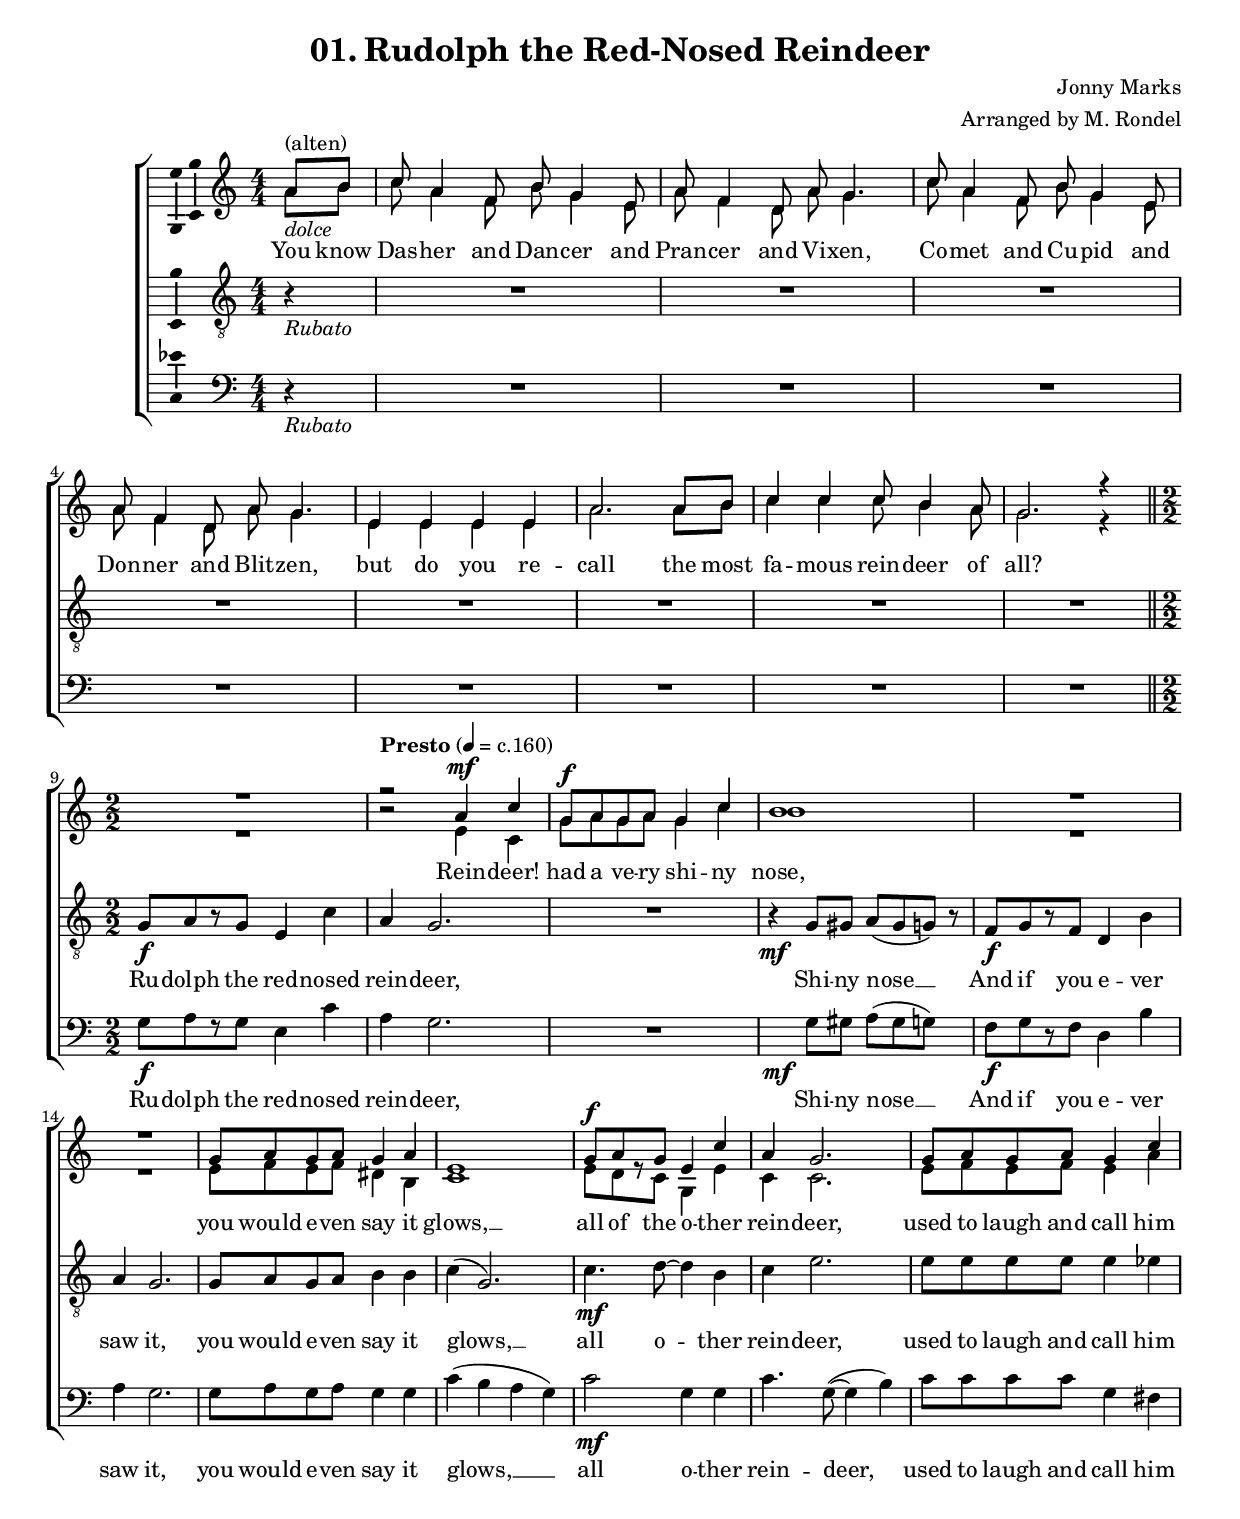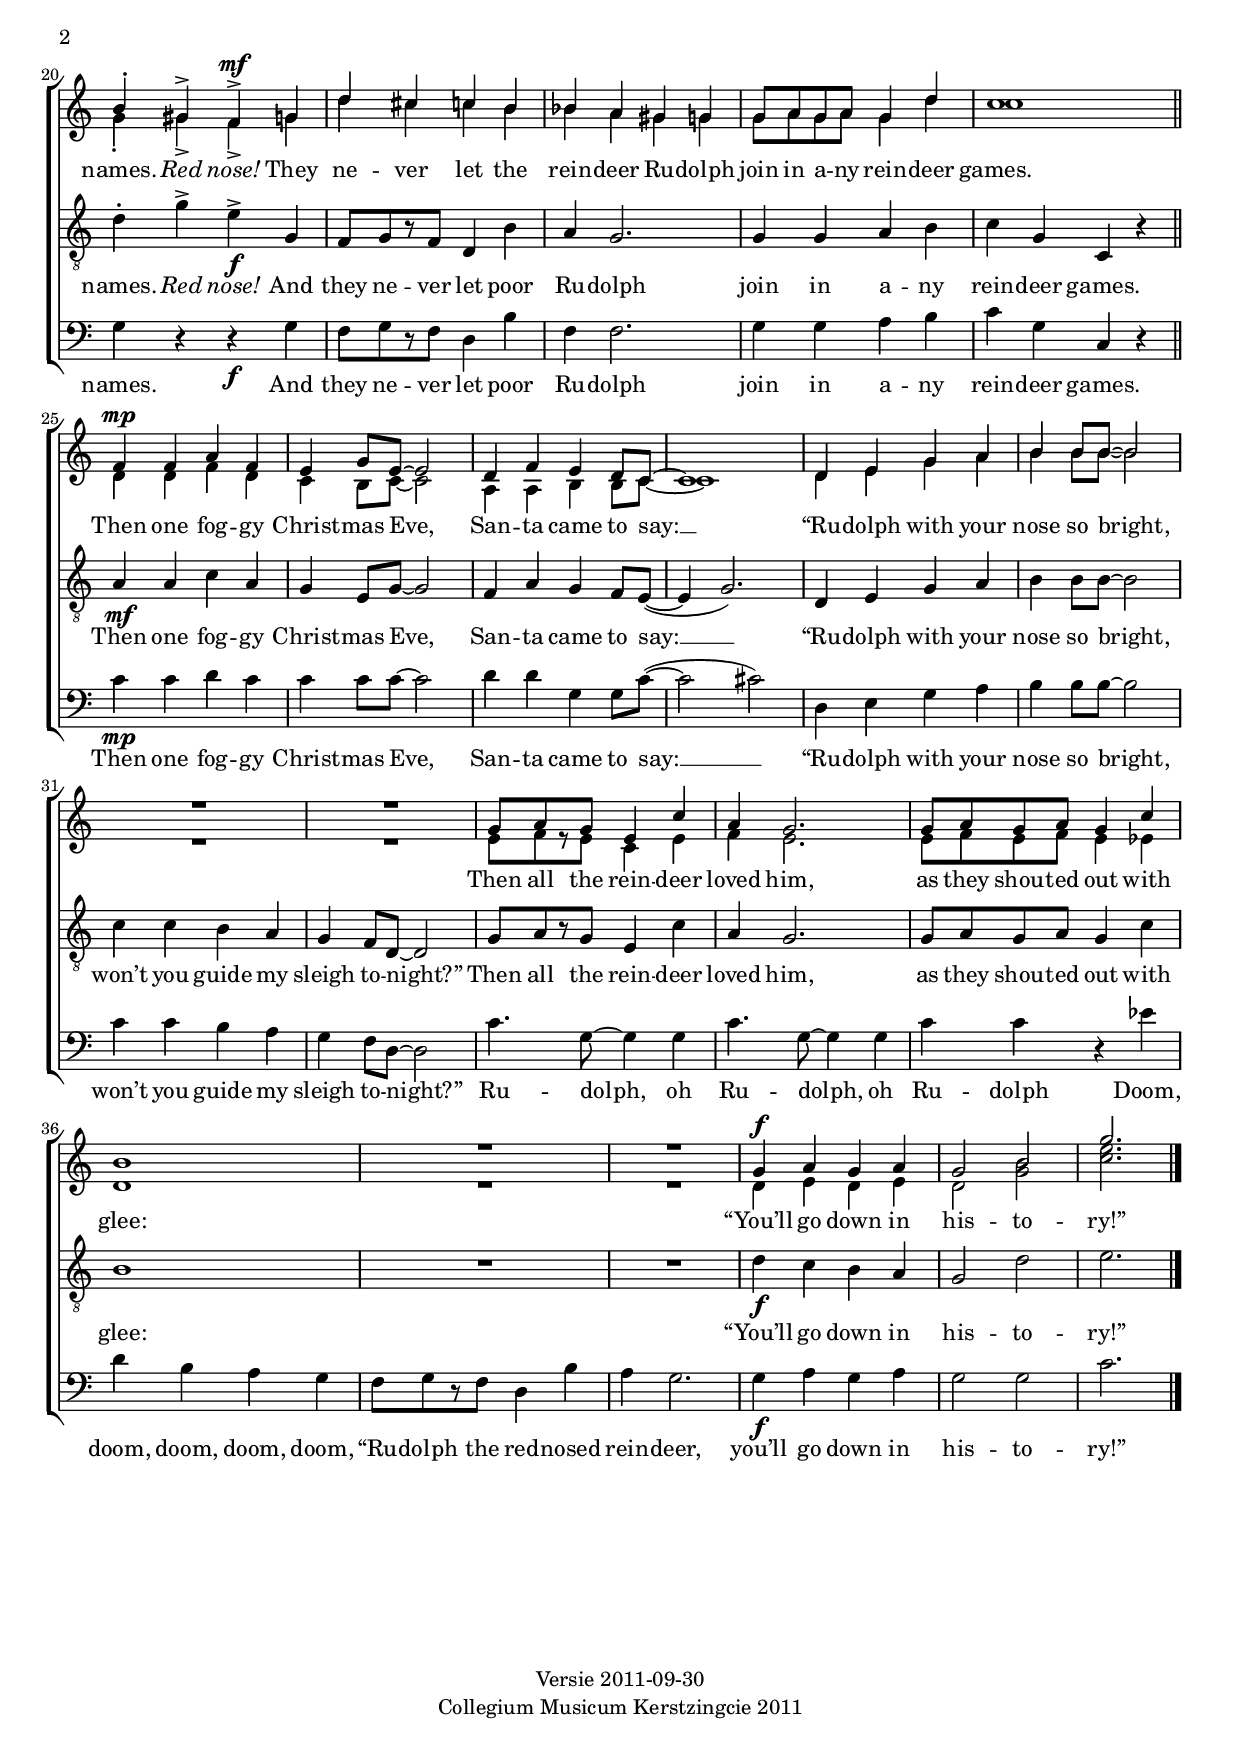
% vim: set fileformat=dos:
\version "2.12.3"

% vim: set fileformat=dos:

soprano =  \relative a' {
  \dynamicUp
  \clef "treble" \key c \major \numericTimeSignature\time 4/4 
  \partial 4 a8 _\markup{ \italic {dolce} } ^"(alten)" [ b8 ] | % 1
  c8 a4 f8 b8 g4 e8 | % 2
  a8 f4 d8 a'8 g4. | % 3
  c8 a4 f8 b8 g4 e8 | % 4
  a8 f4 d8 a'8 g4. | % 5
  e4 e4 e4 e4 | % 6
  a2. a8 [ b8 ] | % 7
  c4 c4 c8 b4 a8 | % 8
  g2. r4 \bar "||"
  | % 9
  \time 2/2  | % 9
   R1 | \barNumberCheck #10
  r2^\markup{ \bold {Presto}
    \concat {
        (
        \smaller \general-align #Y #DOWN \note #"4" #1
        " = c."
        160
        )
      }
  }
  a4\mf c4 | % 11
  | % 11
  g8 \f [ a8 g8 a8 ] g4 c4 | % 12
  b1 | % 13
  R1*2 | % 15
  g8 [ a8 g8 a8 ] g4 a4 | % 16
  e1 | % 17
  | % 17
  g8 \f [ a8 s8 g8 ] e4 c'4 | % 18
  a4 g2. | % 19
  g8 [ a8 g8 a8 ] g4 c4 | \barNumberCheck #20
  b4-. gis4-> f4->\mf g4 | % 21
  d'4 cis4 c4 b4 | % 22
  bes4 a4 gis4 g4 | % 23
  g8 [ a8 g8 a8 ] g4 d'4 | % 24
  c1 \bar "||"
  f,4 \mp f4 a4 f4 | % 26
  e4 g8 [ e8 ] ~ e2 | % 27
  d4 f4 e4 d8 [ c8 ~ ] | % 28
  c1 | % 29
  d4 e4 g4 a4 | \barNumberCheck #30
  b4 b8 [ b8 ~ ] b2 | % 31
  R1*2 | % 33
  g8 [ a8 s8 g8 ] e4 c'4 | % 34
  a4 g2. | % 35
  g8 [ a8 g8 a8 ] g4 c4 | % 36
  b1 | % 37
  R1*2 | % 39
  | % 39
  g4 \f a4 g4 a4 | \barNumberCheck #40
  g2 b2 | % 41
  g'2. \bar "|."
}

alto =  \relative a' {
  \clef "treble" \key c \major \numericTimeSignature\time 4/4 
  \partial 4 a8 _\markup{ \italic {dolce} } ^"(alten)" [ b8 ] | % 1
  c8 a4 f8 b8 g4 e8 | % 2
  a8 f4 d8 a'8 g4. | % 3
  c8 a4 f8 b8 g4 e8 | % 4
  a8 f4 d8 a'8 g4. | % 5
  e4 e4 e4 e4 | % 6
  a2. a8 [ b8 ] | % 7
  c4 c4 c8 b4 a8 | % 8
  g2. r4 \bar "||"
  | % 9
  \time 2/2  | % 9
   R1 | \barNumberCheck #10
  b2 \rest ^\markup{ \bold {Presto} } e,4 \mf c4 | % 11
  | % 11
  g'8 \f [ a8 g8 a8 ] g4 c4 | % 12
  b1 | % 13
  R1*2 | % 15
  e,8 [ f8 e8 f8 ] dis4 b4 | % 16
  c1 | % 17
  | % 17
  e8 \f [ d8 r8 c8 ] g4 e'4 | % 18
  c4 c2. | % 19
  e8 [ f8 e8 f8 ] e4 a4 | \barNumberCheck #20
  g4 _. gis4 _> f4 \mf _> g4 | % 21
  d'4 cis4 c4 b4 | % 22
  bes4 a4 gis4 g4 | % 23
  g8 [ a8 g8 a8 ] g4 d'4 | % 24
  c1 \bar "||"
  | % 25
  | % 25
  d,4 \mp d4 f4 d4 | % 26
  c4 b8 [ c8 ] ~ c2 | % 27
  a4 a4 b4 b8 [ c8 ~ ] | % 28
  c1 | % 29
  d4 e4 g4 a4 | \barNumberCheck #30
  b4 b8 [ b8 ~ ] b2 | % 31
  R1*2 | % 33
  e,8 [ f8 r8 e8 ] c4 e4 | % 34
  f4 e2. | % 35
  e8 [ f8 e8 f8 ] e4 es4 | % 36
  d1 | % 37
  R1*2 | % 39
  | % 39
  d4 \f e4 d4 e4 | \barNumberCheck #40
  d2  <g b>2 | % 41
  <c e>2. 
  \bar "|."
}

altoClean =  \relative a' {
  \clef "treble" \key c \major \numericTimeSignature\time 4/4 
  \partial 4 a8 [ b8 ] | % 1
  c8 a4 f8 b8 g4 e8 | % 2
  a8 f4 d8 a'8 g4. | % 3
  c8 a4 f8 b8 g4 e8 | % 4
  a8 f4 d8 a'8 g4. | % 5
  e4 e4 e4 e4 | % 6
  a2. a8 [ b8 ] | % 7
  c4 c4 c8 b4 a8 | % 8
  g2. r4 \bar "||"
  | % 9
  \time 2/2  | % 9
   R1 | \barNumberCheck #10
  b2 \rest e,4 c4 | % 11
  | % 11
  g'8 [ a8 g8 a8 ] g4 c4 | % 12
  b1 | % 13
  R1*2 | % 15
  e,8 [ f8 e8 f8 ] dis4 b4 | % 16
  c1 | % 17
  | % 17
  e8 [ d8 r8 c8 ] g4 e'4 | % 18
  c4 c2. | % 19
  e8 [ f8 e8 f8 ] e4 a4 | \barNumberCheck #20
  g4 _. gis4 _> f4_> g4 | % 21
  d'4 cis4 c4 b4 | % 22
  bes4 a4 gis4 g4 | % 23
  g8 [ a8 g8 a8 ] g4 d'4 | % 24
  c1 \bar "||"
  | % 25
  | % 25
  d,4 d4 f4 d4 | % 26
  c4 b8 [ c8 ] ~ c2 | % 27
  a4 a4 b4 b8 [ c8 ~ ] | % 28
  c1 | % 29
  d4 e4 g4 a4 | \barNumberCheck #30
  b4 b8 [ b8 ~ ] b2 | % 31
  R1*2 | % 33
  e,8 [ f8 r8 e8 ] c4 e4 | % 34
  f4 e2. | % 35
  e8 [ f8 e8 f8 ] e4 es4 | % 36
  d1 | % 37
  R1*2 | % 39
  | % 39
  d4 e4 d4 e4 | \barNumberCheck #40
  d2  <g b>2 | % 41
  <c e>2. 
  \bar "|."
}

tenor =  \relative g {
  \clef "treble_8" \key c \major \numericTimeSignature\time 4/4
  \partial 4 r4 -\markup{ \italic {Rubato} } | % 1
  R1*8 \bar "||"
  | % 9
  \time 2/2  | % 9
  g8 \f [ a8 r8 g8 ] e4 c'4 | \barNumberCheck #10
  a4 g2. | % 11
  R1 | % 12
  | % 12
  r4 \mf g8 [ gis8 ] a8 ( [ gis8 g8 ) ] r8 | % 13
  | % 13
  f8 \f [ g8 r8 f8 ] d4 b'4 | % 14
  a4 g2. | % 15
  g8 [ a8 g8 a8 ] b4 b4 | % 16
  c4 ( g2. ) | % 17
  | % 17
  c4. \mf d8 ~ d4 b4 | % 18
  c4 e2. | % 19
  e8 [ e8 e8 e8 ] e4 es4 | \barNumberCheck #20
  d4 -. g4 -> e4 \f -> g,4 | % 21
  f8 [ g8 r8 f8 ] d4 b'4 | % 22
  a4 g2. | % 23
  g4 g4 a4 b4 | % 24
  c4 g4 c,4 r4 \bar "||"
  | % 25
  | % 25
  a'4 \mf a4 c4 a4 | % 26
  g4 e8 [ g8 ~ ] g2 | % 27
  f4 a4 g4 f8 [ e8 ( ~ ] | % 28
  e4 g2. ) | % 29
  d4 e4 g4 a4 | \barNumberCheck #30
  b4 b8 [ b8 ~ ] b2 | % 31
  c4 c4 b4 a4 | % 32
  g4 f8 [ d8 ~ ] d2 | % 33
  g8 [ a8 r8 g8 ] e4 c'4 | % 34
  a4 g2. | % 35
  g8 [ a8 g8 a8 ] g4 c4 | % 36
  b1 | % 37
  R1*2 | % 39
  | % 39
  d4 \f c4 b4 a4 | \barNumberCheck #40
  g2 d'2 | % 41
  e2. \bar "|."
}

bass =  \relative g {
  \clef "bass" \key c \major \numericTimeSignature\time 4/4 \partial 4
  r4 -\markup{ \italic {Rubato} } | % 1
  R1*8 \bar "||"
  | % 9
  \time 2/2  | % 9
  g8 \f [ a8 r8 g8 ] e4 c'4 | \barNumberCheck #10
  a4 g2. | % 11
  R1 | % 12
  s4 \mf g8 [ gis8 ] a8 ( [ gis8 g8 ) ] s8 | % 13
  | % 13
  f8 \f [ g8 r8 f8 ] d4 b'4 | % 14
  a4 g2. | % 15
  g8 [ a8 g8 a8 ] g4 g4 | % 16
  c4 ( b4 a4 g4 ) | % 17
  | % 17
  c2 \mf g4 g4 | % 18
  c4. g8( ~ g4 b4) | % 19
  c8 c8 c8 c8 g4 fis4 | \barNumberCheck #20
  g4 r4 r4 \f g4 | % 21
  f8 [ g8 r8 f8 ] d4 b'4 | % 22
  f4 f2. | % 23
  g4 g4 a4 b4 | % 24
  c4 g4 c,4 r4 \bar "||"
  | % 25
  | % 25
  c'4 \mp c4 d4 c4 | % 26
  c4 c8 [ c8 ~ ] c2 | % 27
  d4 d4 g,4 g8 [ c8 ( ~ ] | % 28
  c2 cis2 ) | % 29
  d,4 e4 g4 a4 | \barNumberCheck #30
  b4 b8 [ b8 ~ ] b2 | % 31
  c4 c4 b4 a4 | % 32
  g4 f8 [ d8 ~ ] d2 | % 33
  c'4. g8 ~ g4 g4 | % 34
  c4. g8 ~ g4 g4 | % 35
  c4 c4 r4 es4 | % 36
  d4 b4 a4 g4 | % 37
  f8 [ g8 r8 f8 ] d4 b'4 | % 38
  a4 g2. | % 39
  | % 39
  g4 \f a4 g4 a4 | \barNumberCheck #40
  g2 g2 | % 41
  c2. \bar "|."
}

verseOne = \lyricmode {
}
verseOneSoprano =  \lyricmode { 
  You know Das -- her and Dan -- cer
  and Pran -- cer and Vi -- xen, 
  Co -- met and Cu -- pid 
  and Don -- ner and Blit -- zen, 
  but do you re -- call the most fa -- mous rein --
  deer of all? 
  Rein -- deer! had a ve -- ry shi -- ny nose, 
  you would e -- ven say it glows, __
  all of the o -- ther rein -- deer, 
  used to laugh and call him names. 
  \markup { \italic Red } \markup { \italic nose! }
  They ne -- ver let the rein -- deer Ru -- dolph 
  join in a -- ny rein -- deer games. 
  Then one fog -- gy Christ -- mas Eve,
  San -- ta came to say: __ 
  “Ru -- dolph with your nose so bright, 

  Then all the rein -- deer loved him, 
  as they shou -- ted out with glee: 

  “You’ll go down in his -- to -- ry!”
}

verseOneAlto =  \lyricmode { 
  You know Das -- her and Dan -- cer
  and Pran -- cer and Vi -- xen, 
  Co -- met and Cu -- pid 
  and Don -- ner and Blit -- zen, 
  but do you re -- call the most fa -- mous rein --
  deer of all? 
  Rein -- deer! had a ve -- ry shi -- ny nose, 
  you would e -- ven say it glows, __
  all of the o -- ther rein -- deer, 
  used to laugh and call him names. 
  \markup { \italic Red } \markup { \italic nose! }
  They ne -- ver let the rein -- deer Ru -- dolph 
  join in a -- ny rein -- deer games. 
  Then one fog -- gy Christ -- mas Eve,
  San -- ta came to say: __ 
  “Ru -- dolph with your nose so bright, 

  Then all the rein -- deer loved him, 
  as they shou -- ted out with glee: 

  “You’ll go down in his -- to -- ry!”
}

verseOneTenor = \lyricmode { 
  Ru -- dolph the red -- nosed rein -- deer, 
  Shi -- ny nose __ 
  And if you e -- ver saw it, 
  you would e -- ven say it glows, __
  all o -- ther rein -- deer, 
  used to laugh and call him names. 
  \markup { \italic Red } \markup { \italic nose! }
  And they ne -- ver let poor Ru -- dolph 
  join in a -- ny rein -- deer games. 
  Then one fog -- gy Christ -- mas Eve,
  San -- ta came to say: __ 
  “Ru -- dolph with your nose so bright, 
  won’t you guide my sleigh to -- night?” 
  Then all the rein -- deer loved him, 
  as they shou -- ted out with glee: 

  “You’ll go down in his -- to -- ry!”
}

verseOneBass = \lyricmode { 
  Ru -- dolph the red -- nosed rein -- deer, 
  Shi -- ny nose __ 
  And if you e -- ver saw it, 
  you would e -- ven say it glows, __
  all o -- ther rein -- deer, 
  used to laugh and call him names. 

  And they ne -- ver let poor Ru -- dolph 
  join in a -- ny rein -- deer games. 
  Then one fog -- gy Christ -- mas Eve,
  San -- ta came to say: __ 
  “Ru -- dolph with your nose so bright, 
  won’t you guide my sleigh to -- night?” 
  Ru -- dolph, oh Ru -- dolph,
  oh Ru -- dolph
  Doom, doom, doom, doom, doom,
  “Ru -- dolph the red -- nosed rein -- deer,
  you’ll go down in his -- to -- ry!”
}



nummer = "01."

\header {
  title = \markup { \nummer "Rudolph the Red-Nosed Reindeer" }
  composer = "Jonny Marks" 
  arranger = "Arranged by M. Rondel"
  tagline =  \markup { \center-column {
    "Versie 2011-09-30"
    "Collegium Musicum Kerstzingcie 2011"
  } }
}

\paper {
  ragged-bottom = ##t
}


#(set-global-staff-size 18)

\score {
  \new ChoirStaff <<
    \new Staff = "sWomen" << 
      \new Voice = "vSoprano" { 
        \override Ambitus #'X-offset = #2.0
        \voiceOne \soprano 
      }
      \new Voice = "vAlto" { \voiceTwo \altoClean }
    >>
    \new Lyrics \lyricsto "vSoprano" \verseOneSoprano
    %\new Lyrics \lyricsto "vAlto" \verseOneAlto

    \new Staff = "sTenor" << 
      \new Voice = "vTenor" { \tenor }
    >>
    \new Lyrics \lyricsto "vTenor" \verseOneTenor

    \new Staff = "sBass" << 
      \new Voice = "vBass" { \bass }
    >>
    \new Lyrics \lyricsto "vBass" \verseOneBass
  >>
  \layout { 
    % We can haz ambitus to display pitch range?
    \context { \Voice
      \consists "Ambitus_engraver"
    }
    \context { \Staff
      \override VerticalAxisGroup #'minimum-Y-extent = #'(-1 . 1)
    }
    \context { \Lyrics
      \override VerticalAxisGroup #'Y-extent = #'(-0.1 . 0.1)
    }
    \context { \Lyrics
      \override VerticalAxisGroup #'minimum-Y-extent = #'(0 . 0)
    }
  }
}
